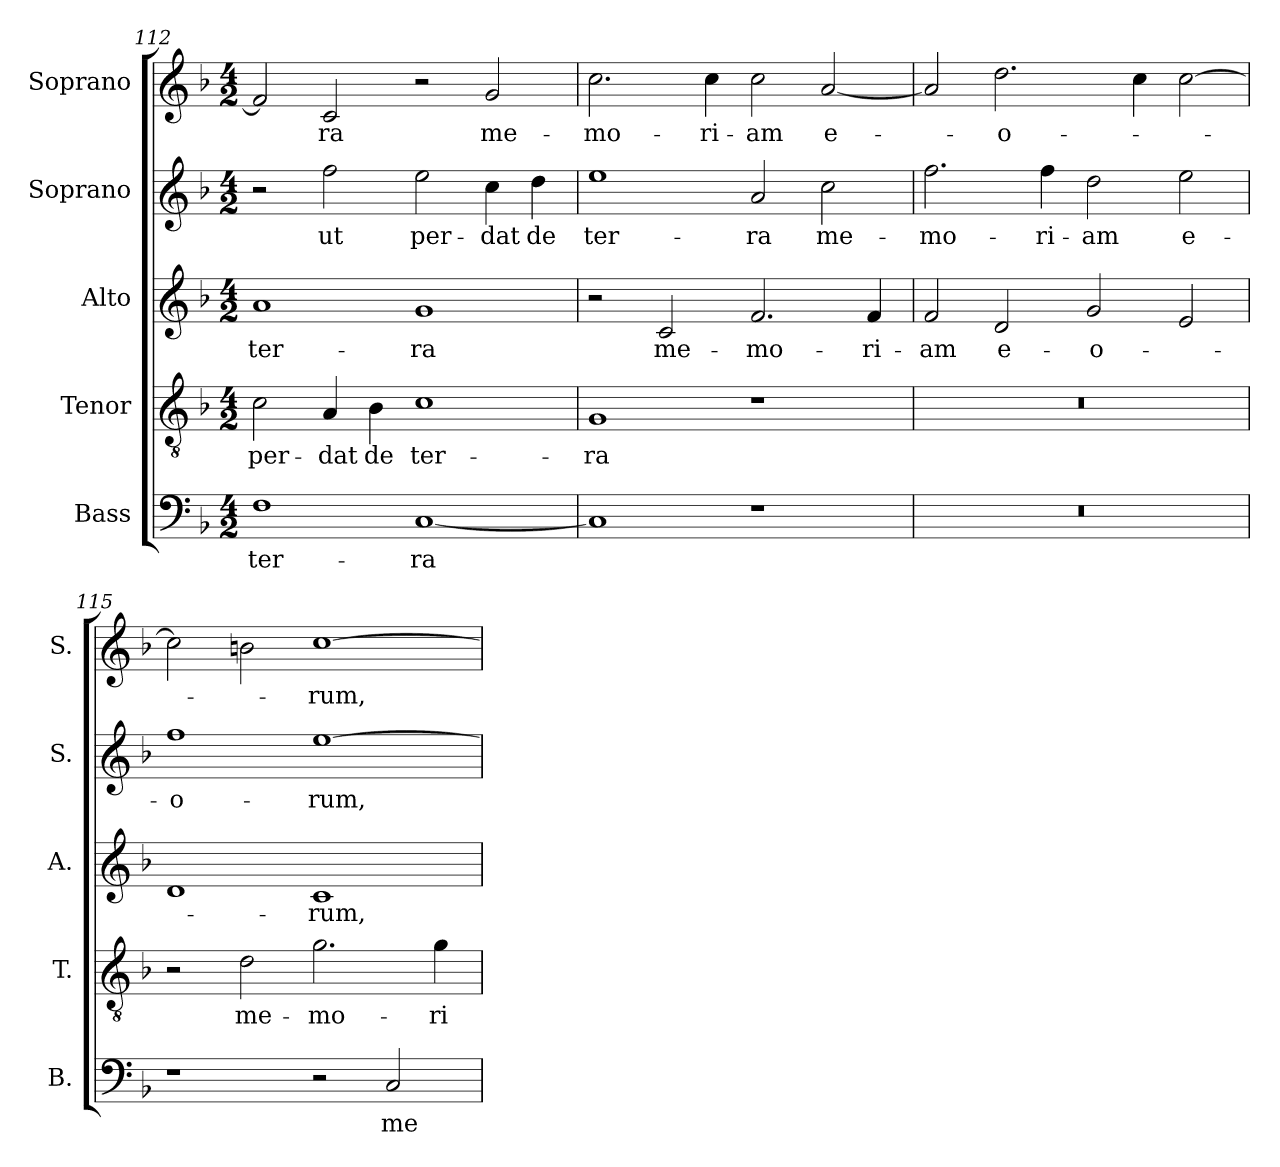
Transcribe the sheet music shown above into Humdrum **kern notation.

**kern	**text	**kern	**text	**kern	**text	**kern	**text	**kern	**text
*part5	*part5	*part4	*part4	*part3	*part3	*part2	*part2	*part1	*part1
*staff5	*staff5	*staff4	*staff4	*staff3	*staff3	*staff2	*staff2	*staff1	*staff1
*I"Bass	*	*I"Tenor	*	*I"Alto	*	*I"Soprano	*	*I"Soprano	*
*I'B.	*	*I'T.	*	*I'A.	*	*I'S.	*	*I'S.	*
*clefF4	*	*clefGv2	*	*clefG2	*	*clefG2	*	*clefG2	*
*	*	*ITrd7c12	*	*	*	*	*	*	*
*k[b-]	*	*k[b-]	*	*k[b-]	*	*k[b-]	*	*k[b-]	*
*F:	*	*F:	*	*F:	*	*F:	*	*F:	*
*M4/2	*	*M4/2	*	*M4/2	*	*M4/2	*	*M4/2	*
=112	=112	=112	=112	=112	=112	=112	=112	=112	=112
!	!LO:LY:b:color=#000000	!	!	!	!	!	!	!	!
!	!	!	!LO:LY:b:color=#000000	!	!	!	!	!	!
!	!	!	!	!	!LO:LY:b:color=#000000	!	!	!	!
1Fi	ter-	2Ci\	per-	1ai	ter-	2r	.	2fi/]	.
!	!	!	!LO:LY:b:color=#000000	!	!	!	!	!	!
!	!	!	!	!	!	!	!LO:LY:b:color=#000000	!	!
!	!	!	!	!	!	!	!	!	!LO:LY:b:color=#000000
.	.	4AAi/	-dat	.	.	2ffi\	ut	2ci/	-ra
!	!	!	!LO:LY:b:color=#000000	!	!	!	!	!	!
.	.	4BB-i\	de	.	.	.	.	.	.
!	!LO:LY:b:color=#000000	!	!	!	!	!	!	!	!
!	!	!	!LO:LY:b:color=#000000	!	!	!	!	!	!
!	!	!	!	!	!LO:LY:b:color=#000000	!	!	!	!
!	!	!	!	!	!	!	!LO:LY:b:color=#000000	!	!
[1Ci	-ra	1Ci	ter-	1gi	-ra	2eei\	per-	2r	.
!	!	!	!	!	!	!	!LO:LY:b:color=#000000	!	!
!	!	!	!	!	!	!	!	!	!LO:LY:b:color=#000000
.	.	.	.	.	.	4cci\	-dat	2gi/	me-
!	!	!	!	!	!	!	!LO:LY:b:color=#000000	!	!
.	.	.	.	.	.	4ddi\	de	.	.
!!LO:PB:g=z
=113	=113	=113	=113	=113	=113	=113	=113	=113	=113
!	!	!	!LO:LY:b:color=#000000	!	!	!	!	!	!
!	!	!	!	!	!	!	!LO:LY:b:color=#000000	!	!
!	!	!	!	!	!	!	!	!	!LO:LY:b:color=#000000
1Ci]	.	1GGi	-ra	2r	.	1eei	ter-	2.cci\	-mo-
!	!	!	!	!	!LO:LY:b:color=#000000	!	!	!	!
.	.	.	.	2ci/	me-	.	.	.	.
!	!	!	!	!	!	!	!	!	!LO:LY:b:color=#000000
.	.	.	.	.	.	.	.	4cci\	-ri-
!	!	!	!	!	!LO:LY:b:color=#000000	!	!	!	!
!	!	!	!	!	!	!	!LO:LY:b:color=#000000	!	!
!	!	!	!	!	!	!	!	!	!LO:LY:b:color=#000000
1r	.	1r	.	2.fi/	-mo-	2ai/	-ra	2cci\	-am
!	!	!	!	!	!	!	!LO:LY:b:color=#000000	!	!
!	!	!	!	!	!	!	!	!	!LO:LY:b:color=#000000
.	.	.	.	.	.	2cci\	me-	[2ai/	e-
!	!	!	!	!	!LO:LY:b:color=#000000	!	!	!	!
.	.	.	.	4fi/	-ri-	.	.	.	.
=114	=114	=114	=114	=114	=114	=114	=114	=114	=114
!LO:N:vis=1	!	!LO:N:vis=1	!	!	!	!	!	!	!
!	!	!	!	!	!LO:LY:b:color=#000000	!	!	!	!
!	!	!	!	!	!	!	!LO:LY:b:color=#000000	!	!
0r	.	0r	.	2fi/	-am	2.ffi\	-mo-	2ai/]	.
!	!	!	!	!	!LO:LY:b:color=#000000	!	!	!	!
!	!	!	!	!	!	!	!	!	!LO:LY:b:color=#000000
.	.	.	.	2di/	e-	.	.	2.ddi\	-o-
!	!	!	!	!	!	!	!LO:LY:b:color=#000000	!	!
.	.	.	.	.	.	4ffi\	-ri-	.	.
!	!	!	!	!	!LO:LY:b:color=#000000	!	!	!	!
!	!	!	!	!	!	!	!LO:LY:b:color=#000000	!	!
.	.	.	.	2gi/	-o-	2ddi\	-am	.	.
.	.	.	.	.	.	.	.	4cci\	.
!	!	!	!	!	!	!	!LO:LY:b:color=#000000	!	!
.	.	.	.	2ei/	.	2eei\	e-	[2cci\	.
=115	=115	=115	=115	=115	=115	=115	=115	=115	=115
!	!	!	!	!	!	!	!LO:LY:b:color=#000000	!	!
1r	.	2r	.	1di	.	1ffi	-o-	2cci\]	.
!	!	!	!LO:LY:b:color=#000000	!	!	!	!	!	!
.	.	2Di\	me-	.	.	.	.	2bni\	.
!	!	!	!LO:LY:b:color=#000000	!	!	!	!	!	!
!	!	!	!	!	!LO:LY:b:color=#000000	!	!	!	!
!	!	!	!	!	!	!	!LO:LY:b:color=#000000	!	!
!	!	!	!	!	!	!	!	!	!LO:LY:b:color=#000000
2r	.	2.Gi\	-mo-	1ci	-rum,	[1eei	-rum,	[1cci	-rum,
!	!LO:LY:b:color=#000000	!	!	!	!	!	!	!	!
2Ci/	me-	.	.	.	.	.	.	.	.
!	!	!	!LO:LY:b:color=#000000	!	!	!	!	!	!
.	.	4Gi\	-ri-	.	.	.	.	.	.
=	=	=	=	=	=	=	=	=	=
*-	*-	*-	*-	*-	*-	*-	*-	*-	*-
